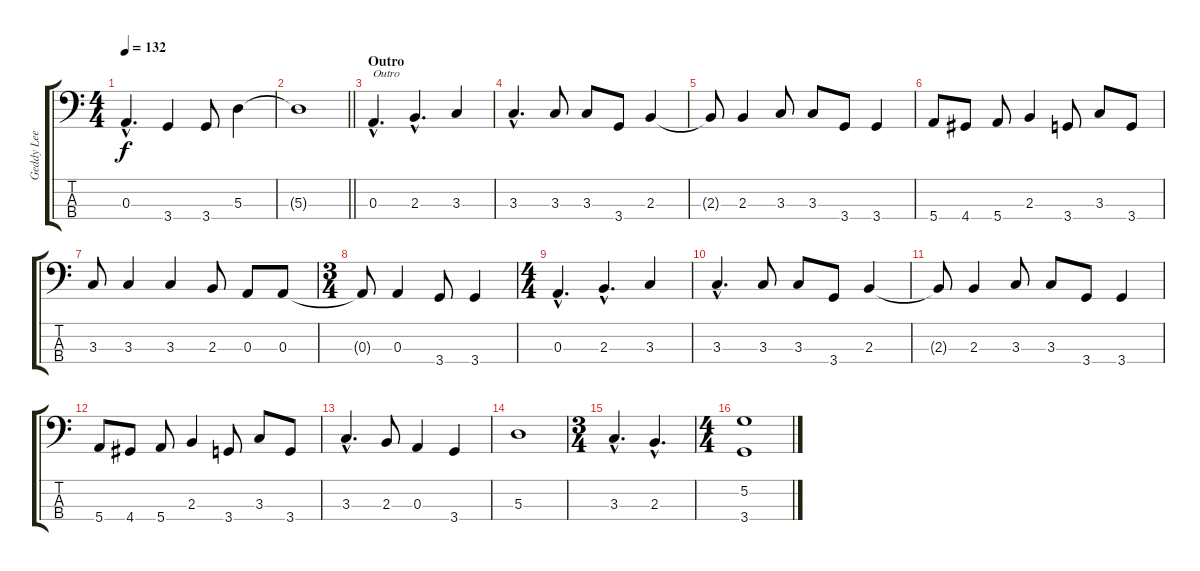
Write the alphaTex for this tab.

\track ("Geddy Lee" "Geddy Lee") {instrument electricbasspick}
\staff {score tabs}
\tuning (G2 D2 A1 E1) {hide}
\ts (4 4)
\tempo 132
\clef f4
\ks c
0.3{hac}.4{d dy f} 3.4.4 3.4.8 5.3.4 |
\barLineRight lightlight
5.3{t}.1 |
\section ("" "Outro")
0.3{hac}.4{d txt "Outro"} 2.3{hac}.4{d} 3.3.4 |
3.3{hac}.4{d} 3.3.8 3.3.8 3.4.8 2.3.4 |
2.3{t}.8 2.3.4 3.3.8 3.3.8 3.4.8 3.4.4 |
5.4.8 4.4.8 5.4.8 2.3.4 3.4.8 3.3.8 3.4.8 |
3.3.8 3.3.4 3.3.4 2.3.8 0.3.8 0.3.8 |
\ts (3 4)
0.3{t}.8 0.3.4 3.4.8 3.4.4 |
\ts (4 4)
0.3{hac}.4{d} 2.3{hac}.4{d} 3.3.4 |
3.3{hac}.4{d} 3.3.8 3.3.8 3.4.8 2.3.4 |
2.3{t}.8 2.3.4 3.3.8 3.3.8 3.4.8 3.4.4 |
5.4.8 4.4.8 5.4.8 2.3.4 3.4.8 3.3.8 3.4.8 |
3.3{hac}.4{d} 2.3.8 0.3.4 3.4.4 |
5.3.1 |
\ts (3 4)
3.3{hac}.4{d} 2.3{hac}.4{d} |
\ts (4 4)
(5.2 3.4).1
